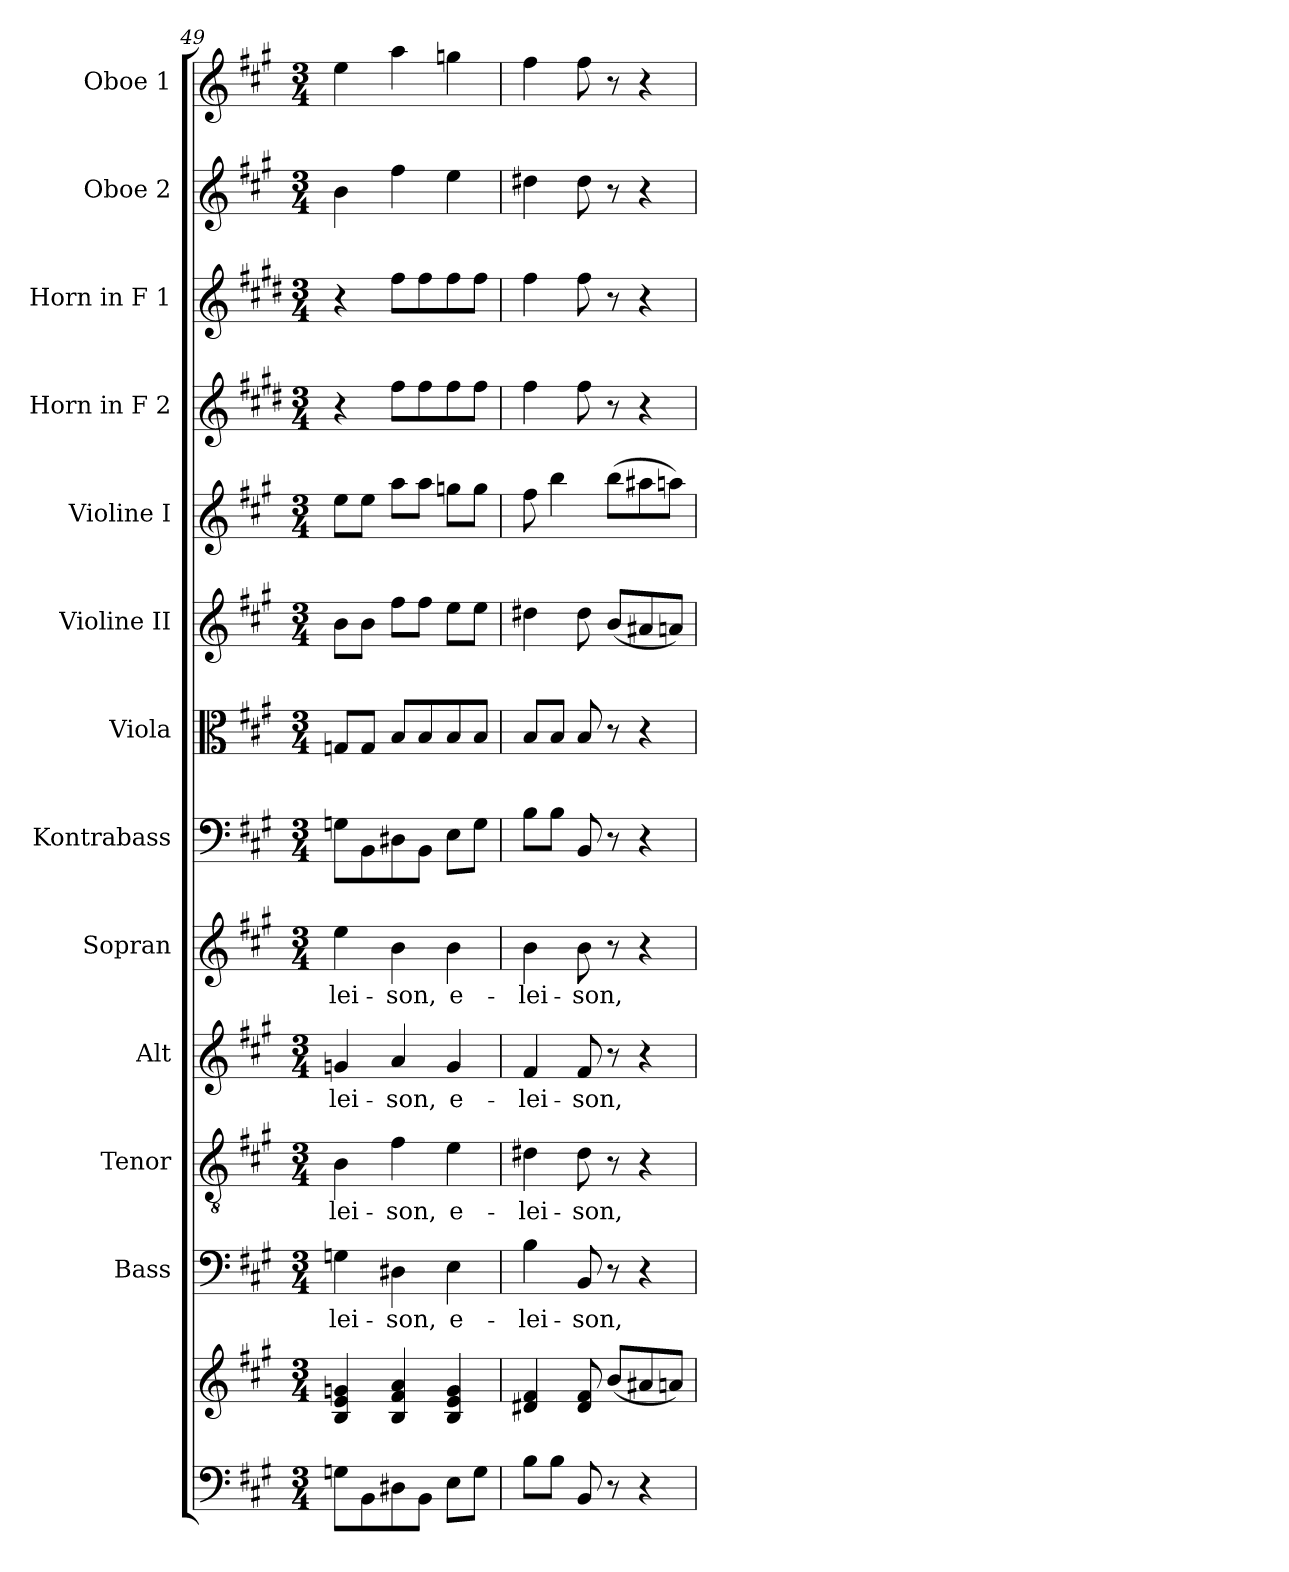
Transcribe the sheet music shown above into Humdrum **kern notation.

**kern	**kern	**kern	**text	**kern	**text	**kern	**text	**kern	**text	**kern	**kern	**kern	**kern	**kern	**kern	**kern	**kern
*part13	*part13	*part12	*part12	*part11	*part11	*part10	*part10	*part9	*part9	*part8	*part7	*part6	*part5	*part4	*part3	*part2	*part1
*staff14	*staff13	*staff12	*staff12	*staff11	*staff11	*staff10	*staff10	*staff9	*staff9	*staff8	*staff7	*staff6	*staff5	*staff4	*staff3	*staff2	*staff1
*	*	*I"Bass	*	*I"Tenor	*	*I"Alt	*	*I"Sopran	*	*I"Kontrabass	*I"Viola	*I"Violine II	*I"Violine I	*I"Horn in F 2	*I"Horn in F 1	*I"Oboe 2	*I"Oboe 1
*	*	*I'B.	*	*I'T.	*	*I'A.	*	*I'S.	*	*I'Kb.	*I'Vla.	*I'Vl. II	*I'Vl. I	*	*	*I'Ob.. 2	*I'Ob. 1
*clefF4	*clefG2	*clefF4	*	*clefGv2	*	*clefG2	*	*clefG2	*	*clefF4	*clefC3	*clefG2	*clefG2	*clefG2	*clefG2	*clefG2	*clefG2
*	*	*	*	*	*	*	*	*	*	*ITrd7c12	*	*	*	*ITrd4c7	*ITrd4c7	*	*
*k[f#c#g#]	*k[f#c#g#]	*k[f#c#g#]	*	*k[f#c#g#]	*	*k[f#c#g#]	*	*k[f#c#g#]	*	*k[f#c#g#]	*k[f#c#g#]	*k[f#c#g#]	*k[f#c#g#]	*k[f#c#g#]	*k[f#c#g#]	*k[f#c#g#]	*k[f#c#g#]
*A:	*A:	*A:	*	*A:	*	*A:	*	*A:	*	*A:	*A:	*A:	*A:	*A:	*A:	*A:	*A:
*M3/4	*M3/4	*M3/4	*	*M3/4	*	*M3/4	*	*M3/4	*	*M3/4	*M3/4	*M3/4	*M3/4	*M3/4	*M3/4	*M3/4	*M3/4
=49	=49	=49	=49	=49	=49	=49	=49	=49	=49	=49	=49	=49	=49	=49	=49	=49	=49
!	!	!	!LO:LY:b	!	!LO:LY:b	!	!LO:LY:b	!	!LO:LY:b	!	!	!	!	!	!	!	!
8Gn\L	4B/ 4e/ 4gn/	4Gn\	-lei-	4B\	-lei-	4gn/	-lei-	4ee\	-lei-	8GGn\L	8Gn/L	8b\L	8ee\L	4r	4r	4b\	4ee\
8BB\	.	.	.	.	.	.	.	.	.	8BBB\	8G/J	8b\J	8ee\J	.	.	.	.
!	!	!	!LO:LY:b	!	!LO:LY:b	!	!LO:LY:b	!	!LO:LY:b	!	!	!	!	!	!	!	!
8D#X\	4B/ 4f#/ 4a/	4D#X\	-son,	4f#\	-son,	4a/	-son,	4b\	-son,	8DD#X\	8B/L	8ff#\L	8aa\L	8b\L	8b\L	4ff#\	4aa\
8BB\J	.	.	.	.	.	.	.	.	.	8BBB\J	8B/	8ff#\J	8aa\J	8b\	8b\	.	.
!	!	!	!LO:LY:b	!	!LO:LY:b	!	!LO:LY:b	!	!LO:LY:b	!	!	!	!	!	!	!	!
8E\L	4B/ 4e/ 4g/	4E\	e-	4e\	e-	4g/	e-	4b\	e-	8EE\L	8B/	8ee\L	8ggn\L	8b\	8b\	4ee\	4ggn\
8G\J	.	.	.	.	.	.	.	.	.	8GG\J	8B/J	8ee\J	8gg\J	8b\J	8b\J	.	.
=50	=50	=50	=50	=50	=50	=50	=50	=50	=50	=50	=50	=50	=50	=50	=50	=50	=50
!	!	!	!LO:LY:b	!	!LO:LY:b	!	!LO:LY:b	!	!LO:LY:b	!	!	!	!	!	!	!	!
8B\L	4d#X/ 4f#/	4B\	-lei-	4d#X\	-lei-	4f#/	-lei-	4b\	-lei-	8BB\L	8B/L	4dd#X\	8ff#\	4b\	4b\	4dd#X\	4ff#\
8B\J	.	.	.	.	.	.	.	.	.	8BB\J	8B/J	.	4bb\	.	.	.	.
!	!	!	!LO:LY:b	!	!LO:LY:b	!	!LO:LY:b	!	!LO:LY:b	!	!	!	!	!	!	!	!
8BB/	8d#/ 8f#/	8BB/	-son,	8d#\	-son,	8f#/	-son,	8b\	-son,	8BBB/	8B/	8dd#\	.	8b\	8b\	8dd#\	8ff#\
8r	(<8b/L	8r	.	8r	.	8r	.	8r	.	8r	8r	(<8b/L	(>8bb\L	8r	8r	8r	8r
4r	8a#X/	4r	.	4r	.	4r	.	4r	.	4r	4r	8a#X/	8aa#X\	4r	4r	4r	4r
.	8an/J)	.	.	.	.	.	.	.	.	.	.	8an/J)	8aan\J)	.	.	.	.
=	=	=	=	=	=	=	=	=	=	=	=	=	=	=	=	=	=
*-	*-	*-	*-	*-	*-	*-	*-	*-	*-	*-	*-	*-	*-	*-	*-	*-	*-
